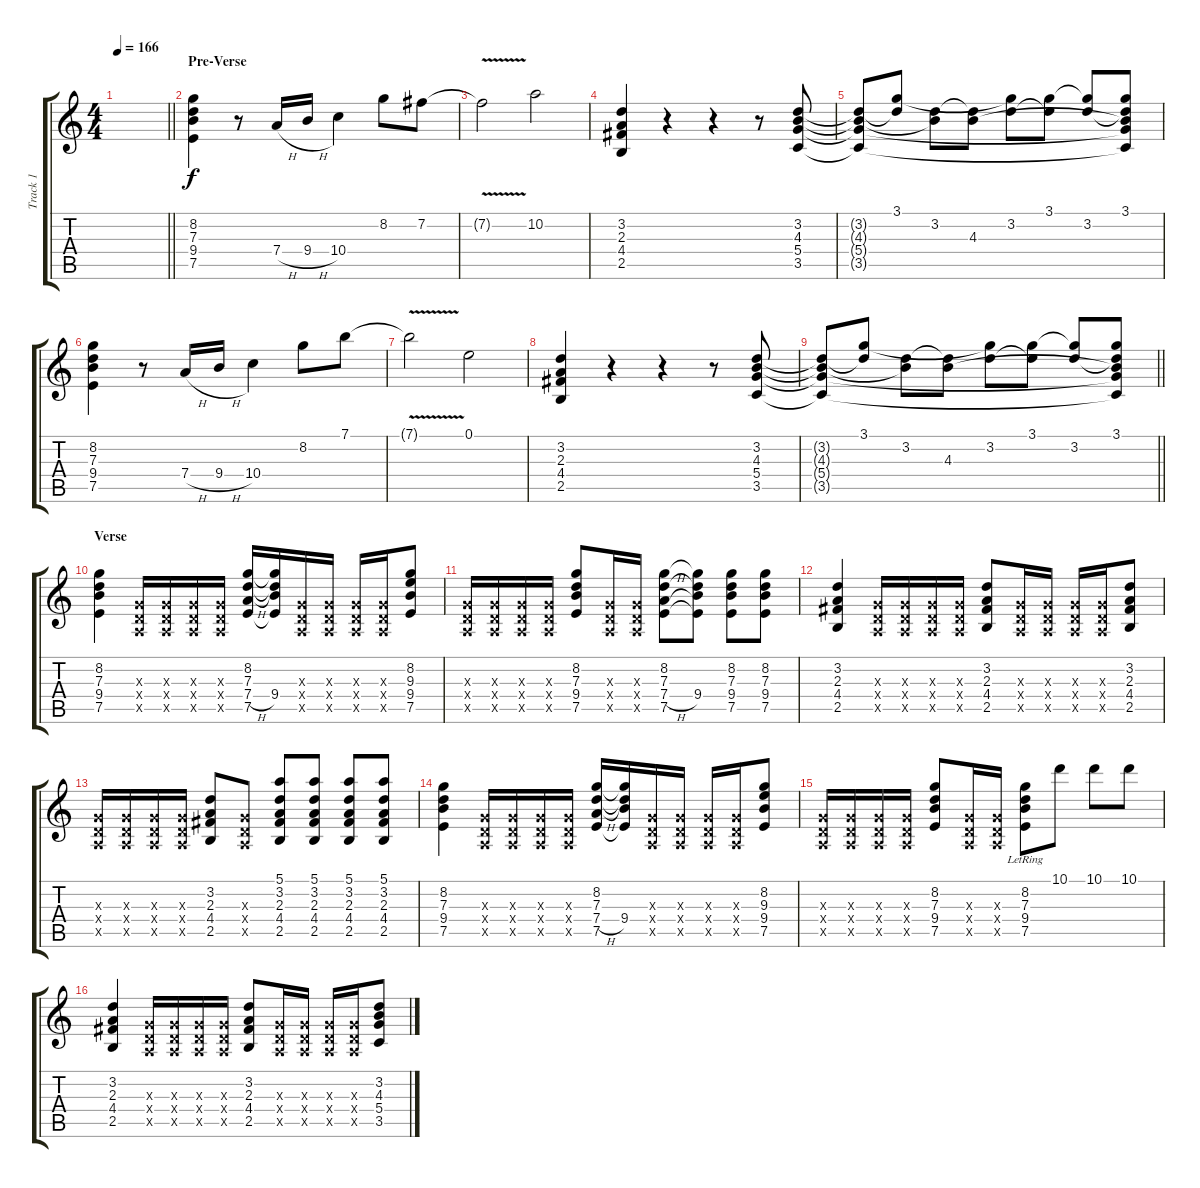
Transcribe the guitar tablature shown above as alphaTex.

\track ("Track 1" "Track 1") {instrument electricguitarjazz}
\staff {score tabs}
\tuning (E4 B3 G3 D3 A2 D2) {hide}
\ts (4 4)
\tempo 166
\clef g2
\barLineRight lightlight
\ks c
|
\section ("" "Pre-Verse")
(8.2 7.3 9.4 7.5).4{instrument overdrivenguitar} r.8 7.4{h}.16 9.4{h}.16 10.4.4 8.2.8 7.2.8 |
7.2{v t}.2 10.2.2 |
(3.2 2.3 4.4 2.5).4 r.4 r.4 r.8 (3.2 4.3 5.4 3.5).8 |
(3.2{t} 4.3{t} 5.4{t} 3.5{t}).8 (3.1 3.2{t}).8 (3.2 4.3{t}).8 (3.2{t} 4.3).8 (3.1{t} 3.2).8 (3.1 3.2{t}).8 (3.1{t} 3.2).8 (3.1 3.2{t} 4.3{t} 5.4{t} 3.5{t}).8 |
(8.2 7.3 9.4 7.5).4 r.8 7.4{h}.16 9.4{h}.16 10.4.4 8.2.8 7.1.8 |
7.1{v t}.2 0.1.2 |
(3.2 2.3 4.4 2.5).4 r.4 r.4 r.8 (3.2 4.3 5.4 3.5).8 |
\barLineRight lightlight
(3.2{t} 4.3{t} 5.4{t} 3.5{t}).8 (3.1 3.2{t}).8 (3.2 4.3{t}).8 (3.2{t} 4.3).8 (3.1{t} 3.2).8 (3.1 3.2{t}).8 (3.1{t} 3.2).8 (3.1 3.2{t} 4.3{t} 5.4{t} 3.5{t}).8 |
\section ("" "Verse")
(8.2 7.3 9.4 7.5).4 (0.3{x} 0.4{x} 0.5{x}).16 (0.3{x} 0.4{x} 0.5{x}).16 (0.3{x} 0.4{x} 0.5{x}).16 (0.3{x} 0.4{x} 0.5{x}).16 (8.2 7.3 7.4{h} 7.5).16 (8.2{t} 7.3{t} 9.4 7.5{t}).16 (0.3{x} 0.4{x} 0.5{x}).16 (0.3{x} 0.4{x} 0.5{x}).16 (0.3{x} 0.4{x} 0.5{x}).16 (0.3{x} 0.4{x} 0.5{x}).16 (8.2 9.3 9.4 7.5).8 |
(0.3{x} 0.4{x} 0.5{x}).16 (0.3{x} 0.4{x} 0.5{x}).16 (0.3{x} 0.4{x} 0.5{x}).16 (0.3{x} 0.4{x} 0.5{x}).16 (8.2 7.3 9.4 7.5).8 (0.3{x} 0.4{x} 0.5{x}).16 (0.3{x} 0.4{x} 0.5{x}).16 (8.2 7.3 7.4{h} 7.5).8 (8.2{t} 7.3{t} 9.4 7.5{t}).8 (8.2 7.3 9.4 7.5).8 (8.2 7.3 9.4 7.5).8 |
(3.2 2.3 4.4 2.5).4 (0.3{x} 0.4{x} 0.5{x}).16 (0.3{x} 0.4{x} 0.5{x}).16 (0.3{x} 0.4{x} 0.5{x}).16 (0.3{x} 0.4{x} 0.5{x}).16 (3.2 2.3 4.4 2.5).8 (0.3{x} 0.4{x} 0.5{x}).16 (0.3{x} 0.4{x} 0.5{x}).16 (0.3{x} 0.4{x} 0.5{x}).16 (0.3{x} 0.4{x} 0.5{x}).16 (3.2 2.3 4.4 2.5).8 |
(0.3{x} 0.4{x} 0.5{x}).16 (0.3{x} 0.4{x} 0.5{x}).16 (0.3{x} 0.4{x} 0.5{x}).16 (0.3{x} 0.4{x} 0.5{x}).16 (3.2 2.3 4.4 2.5).8 (0.3{x} 0.4{x} 0.5{x}).8 (5.1 3.2 2.3 4.4 2.5).8 (5.1 3.2 2.3 4.4 2.5).8 (5.1 3.2 2.3 4.4 2.5).8 (5.1 3.2 2.3 4.4 2.5).8 |
(8.2 7.3 9.4 7.5).4 (0.3{x} 0.4{x} 0.5{x}).16 (0.3{x} 0.4{x} 0.5{x}).16 (0.3{x} 0.4{x} 0.5{x}).16 (0.3{x} 0.4{x} 0.5{x}).16 (8.2 7.3 7.4{h} 7.5).16 (8.2{t} 7.3{t} 9.4 7.5{t}).16 (0.3{x} 0.4{x} 0.5{x}).16 (0.3{x} 0.4{x} 0.5{x}).16 (0.3{x} 0.4{x} 0.5{x}).16 (0.3{x} 0.4{x} 0.5{x}).16 (8.2 9.3 9.4 7.5).8 |
(0.3{x} 0.4{x} 0.5{x}).16 (0.3{x} 0.4{x} 0.5{x}).16 (0.3{x} 0.4{x} 0.5{x}).16 (0.3{x} 0.4{x} 0.5{x}).16 (8.2 7.3 9.4 7.5).8 (0.3{x} 0.4{x} 0.5{x}).16 (0.3{x} 0.4{x} 0.5{x}).16 (8.2{lr} 7.3{lr} 9.4{lr} 7.5{lr}).8 10.1.8 10.1.8 10.1.8 |
(3.2 2.3 4.4 2.5).4 (0.3{x} 0.4{x} 0.5{x}).16 (0.3{x} 0.4{x} 0.5{x}).16 (0.3{x} 0.4{x} 0.5{x}).16 (0.3{x} 0.4{x} 0.5{x}).16 (3.2 2.3 4.4 2.5).8 (0.3{x} 0.4{x} 0.5{x}).16 (0.3{x} 0.4{x} 0.5{x}).16 (0.3{x} 0.4{x} 0.5{x}).16 (0.3{x} 0.4{x} 0.5{x}).16 (3.2 4.3 5.4 3.5).8
